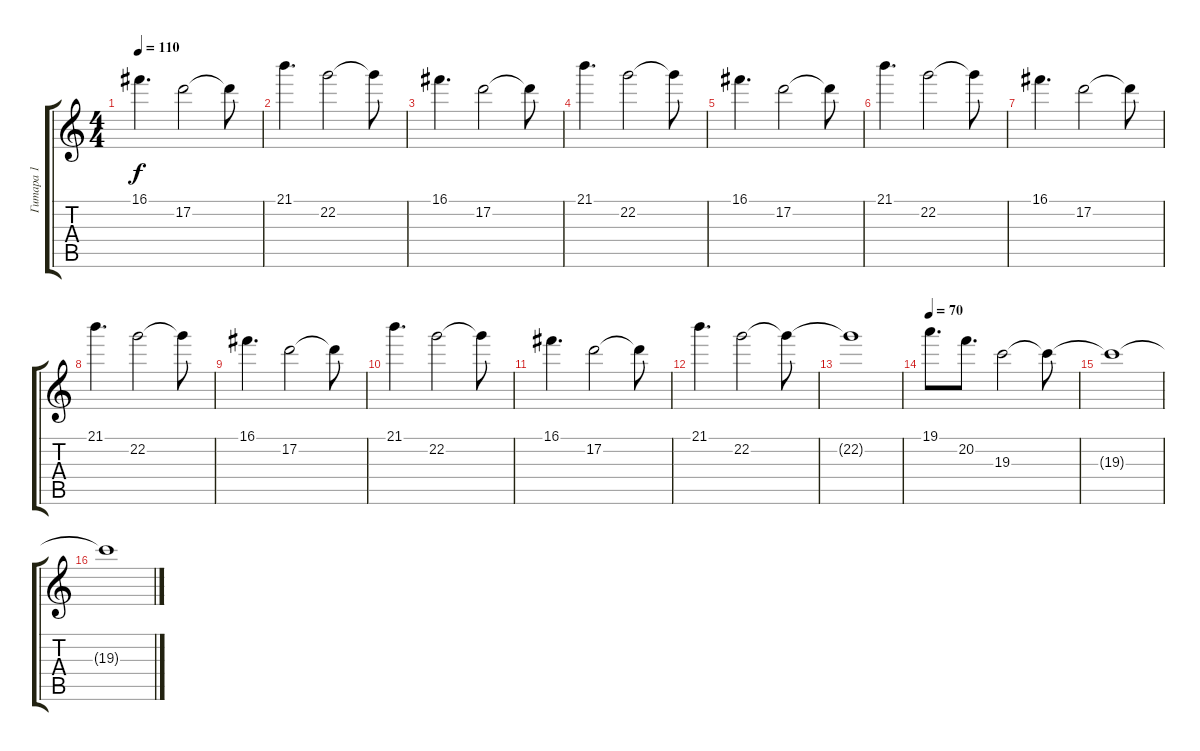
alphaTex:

\track ("Гитара 1" "Гитара 1") {instrument distortionguitar}
\staff {score tabs}
\tuning (D4 A3 F3 C3 G2 D2) {hide}
\ts (4 4)
\section ("" "")
\tempo 110
\clef g2
\ks c
16.1.4{d dy f} 17.2.2 17.2{t}.8 |
21.1.4{d} 22.2.2 22.2{t}.8 |
16.1.4{d} 17.2.2 17.2{t}.8 |
21.1.4{d} 22.2.2 22.2{t}.8 |
16.1.4{d} 17.2.2 17.2{t}.8 |
21.1.4{d} 22.2.2 22.2{t}.8 |
16.1.4{d} 17.2.2 17.2{t}.8 |
21.1.4{d} 22.2.2 22.2{t}.8 |
16.1.4{d} 17.2.2 17.2{t}.8 |
21.1.4{d} 22.2.2 22.2{t}.8 |
16.1.4{d} 17.2.2 17.2{t}.8 |
21.1.4{d} 22.2.2 22.2{t}.8 |
22.2{t}.1 |
\tempo 70
19.1.8{d volume 10} 20.2.8{d} 19.3.2 19.3{t}.8 |
19.3{t}.1 |
19.3{t}.1
